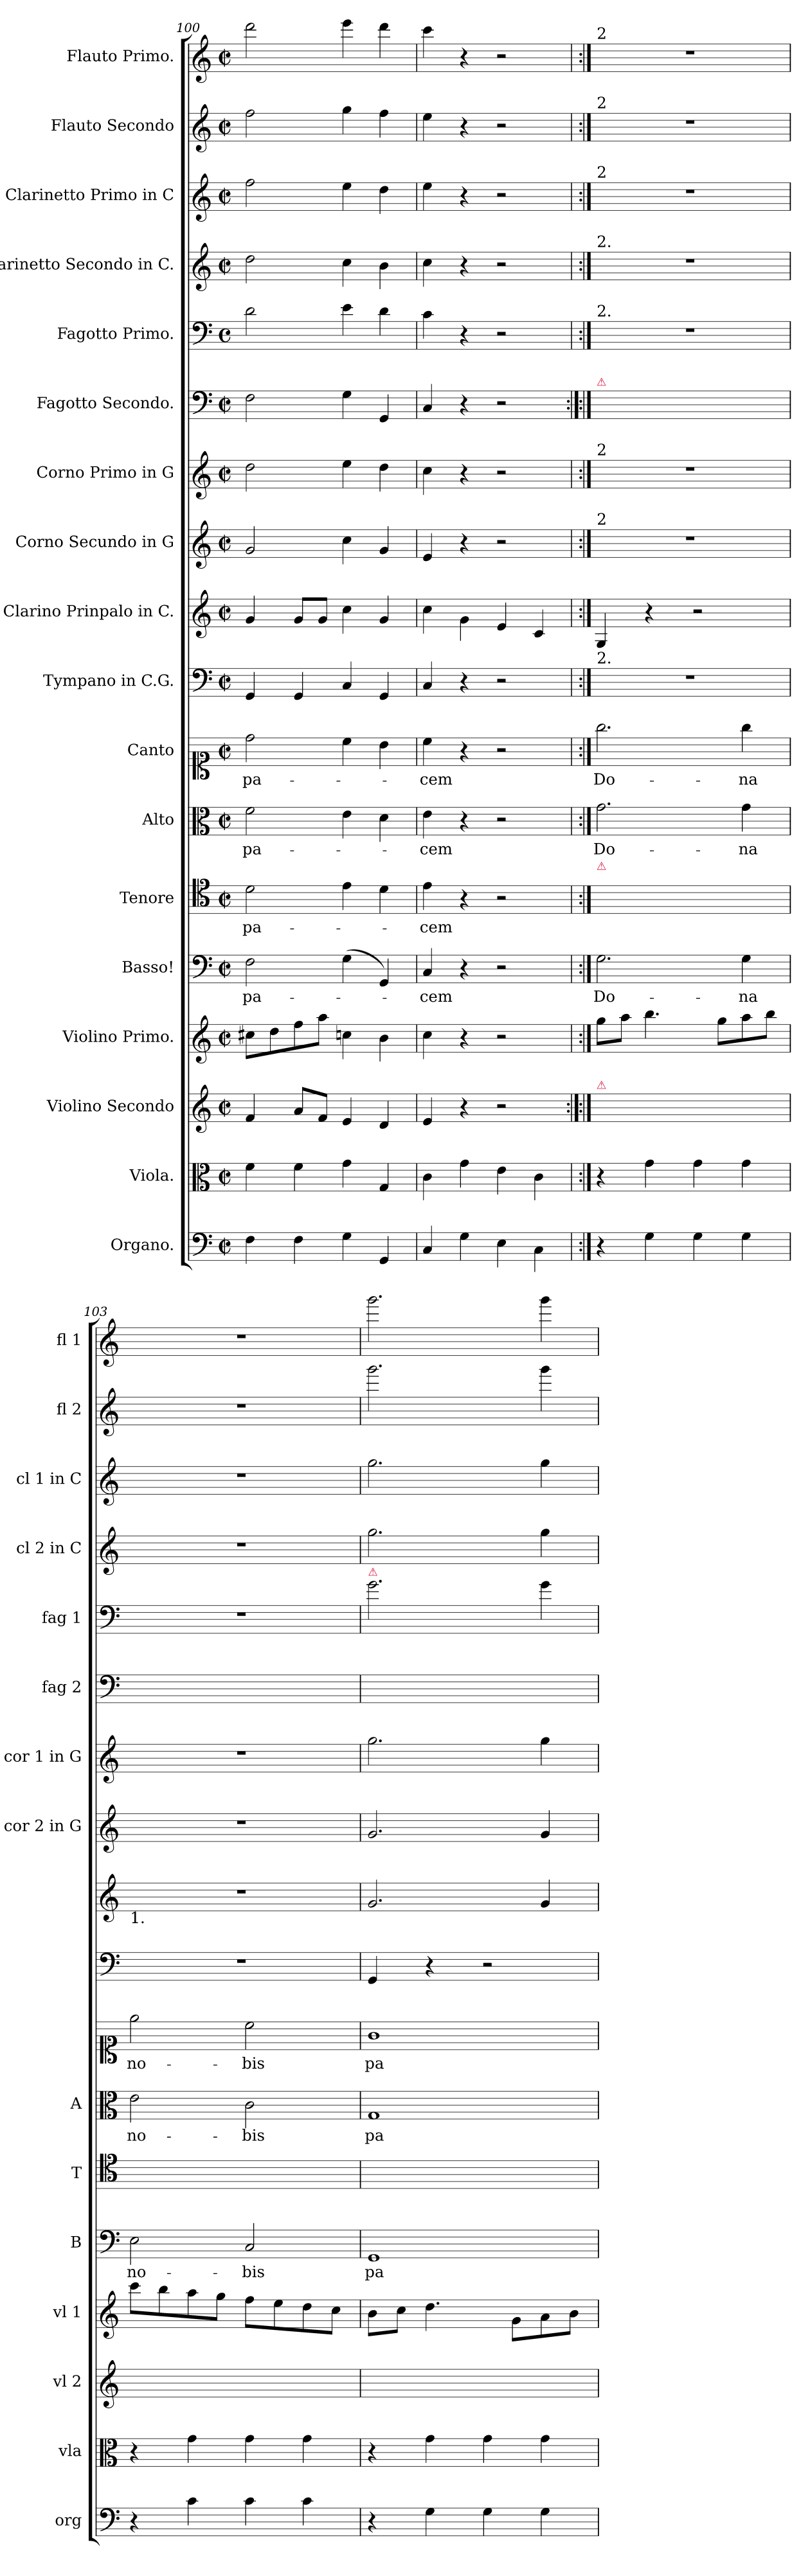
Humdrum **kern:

**kern	**kern	**kern	**kern	**kern	**text	**kern	**text	**kern	**text	**kern	**text	**kern	**kern	**kern	**kern	**kern	**kern	**kern	**kern	**kern	**kern
*part18	*part17	*part16	*part15	*part14	*part14	*part13	*part13	*part12	*part12	*part11	*part11	*part10	*part9	*part8	*part7	*part6	*part5	*part4	*part3	*part2	*part1
*staff18	*staff17	*staff16	*staff15	*staff14	*staff14	*staff13	*staff13	*staff12	*staff12	*staff11	*staff11	*staff10	*staff9	*staff8	*staff7	*staff6	*staff5	*staff4	*staff3	*staff2	*staff1
*I"Organo.	*I"Viola.	*I"Violino Secondo	*I"Violino Primo.	*I"Basso!	*	*I"Tenore	*	*I"Alto	*	*I"Canto	*	*I"Tympano in C.G.	*I"Clarino Prinpalo in C.	*I"Corno Secundo in G	*I"Corno Primo in G	*I"Fagotto Secondo.	*I"Fagotto Primo.	*I"Clarinetto Secondo in C.	*I"Clarinetto Primo in C	*I"Flauto Secondo	*I"Flauto Primo.
*I'org	*I'vla	*I'vl 2	*I'vl 1	*I'B	*	*I'T	*	*I'A	*	*	*	*	*	*I'cor 2 in G	*I'cor 1 in G	*I'fag 2	*I'fag 1	*I'cl 2 in C	*I'cl 1 in C	*I'fl 2	*I'fl 1
*clefF4	*clefC3	*clefG2	*clefG2	*clefF4	*	*clefC4	*	*clefC3	*	*clefC1	*	*clefF4	*clefG2	*clefG2	*clefG2	*clefF4	*clefF4	*clefG2	*clefG2	*clefG2	*clefG2
*k[]	*k[]	*k[]	*k[]	*k[]	*	*k[]	*	*k[]	*	*k[]	*	*k[]	*k[]	*k[]	*k[]	*k[]	*k[]	*k[]	*k[]	*k[]	*k[]
*C:	*C:	*C:	*C:	*C:	*	*C:	*	*C:	*	*C:	*	*C:	*C:	*C:	*C:	*C:	*C:	*C:	*C:	*C:	*C:
*M2/2	*M2/2	*M2/2	*M2/2	*M2/2	*	*M2/2	*	*M2/2	*	*M2/2	*	*M2/2	*M2/2	*M2/2	*M2/2	*M2/2	*M2/2	*M2/2	*M2/2	*M2/2	*M2/2
*met(c|)	*met(c|)	*met(c|)	*met(c|)	*met(c|)	*	*met(c|)	*	*met(c|)	*	*met(c|)	*	*met(c|)	*met(c|)	*met(c|)	*met(c|)	*met(c|)	*met(c)	*met(c|)	*met(c|)	*met(c|)	*met(c|)
=100	=100	=100	=100	=100	=100	=100	=100	=100	=100	=100	=100	=100	=100	=100	=100	=100	=100	=100	=100	=100	=100
4F\	4f\	4f/	8cc#X\L	2F\	pa-	2d\	pa-	2f\	pa-	2dd\	pa-	4GG/	4g/	2g/	2dd\	2F\	2d\	2dd\	2ff\	2ff\	2ddd\
.	.	.	8dd\	.	.	.	.	.	.	.	.	.	.	.	.	.	.	.	.	.	.
4F\	4f\	8a/L	8ff\	.	.	.	.	.	.	.	.	4GG/	8g/L	.	.	.	.	.	.	.	.
.	.	8f/J	8aa\J	.	.	.	.	.	.	.	.	.	8g/J	.	.	.	.	.	.	.	.
4G\	4g\	4e/	4ccn\	(4G\	.	4e\	.	4e\	.	4cc\	.	4C/	4cc\	4cc\	4ee\	4G\	4e\	4cc\	4ee\	4gg\	4eee\
4GG/	4G/	4d/	4b\	4GG/)	.	4d\	.	4d\	.	4b\	.	4GG/	4g/	4g/	4dd\	4GG/	4d\	4b\	4dd\	4ff\	4ddd\
=101	=101	=101	=101	=101	=101	=101	=101	=101	=101	=101	=101	=101	=101	=101	=101	=101	=101	=101	=101	=101	=101
4C/	4c\	4e/	4cc\	4C/	-cem	4e\	-cem	4e\	-cem	4cc\	-cem	4C/	4cc\	4e/	4cc\	4C/	4c\	4cc\	4ee\	4ee\	4ccc\
4G\	4g\	4r	4r	4r	.	4r	.	4r	.	4r	.	4r	4g\	4r	4r	4r	4r	4r	4r	4r	4r
4E\	4e\	2r	2r	2r	.	2r	.	2r	.	2r	.	2r	4e/	2r	2r	2r	2r	2r	2r	2r	2r
4C\	4c\	.	.	.	.	.	.	.	.	.	.	.	4c/	.	.	.	.	.	.	.	.
=102	=102	=102:|!	=102	=102	=102	=102	=102	=102	=102	=102	=102	=102	=102	=102	=102	=102:|!	=102	=102	=102	=102	=102
!	!	!	!	!	!	!	!	!	!	!	!	!	!	!	!	!	!	!	!	!	!LO:TX:a:t=2
!	!	!	!	!	!	!	!	!	!	!	!	!	!	!	!	!	!	!	!	!LO:TX:a:t=2	!
!	!	!	!	!	!	!	!	!	!	!	!	!	!	!	!	!	!	!	!LO:TX:a:t=2	!	!
!	!	!	!	!	!	!	!	!	!	!	!	!	!	!	!	!	!	!LO:TX:a:t=2.	!	!	!
!	!	!	!	!	!	!	!	!	!	!	!	!	!	!	!	!	!LO:TX:a:t=2.	!	!	!	!
!	!	!	!	!	!	!	!	!	!	!	!	!	!	!	!	!LO:TX:a:color=crimson:t=⚠	!	!	!	!	!
!	!	!	!	!	!	!	!	!	!	!	!	!	!	!	!LO:TX:a:t=2	!	!	!	!	!	!
!	!	!	!	!	!	!	!	!	!	!	!	!	!	!LO:TX:a:t=2	!	!	!	!	!	!	!
!	!	!	!	!	!	!	!	!	!	!	!	!LO:TX:a:t=2.	!	!	!	!	!	!	!	!	!
!	!	!	!	!	!	!LO:TX:a:color=crimson:t=⚠	!	!	!	!	!	!	!	!	!	!	!	!	!	!	!
!	!	!LO:TX:a:color=crimson:t=⚠	!	!	!	!	!	!	!	!	!	!	!	!	!	!	!	!	!	!	!
4r	4r	8G/Lyy	8gg\L	2.G\	Do-	2.g\yy	Do-	2.g\	Do-	2.gg\	Do-	1r	4G/	1r	1r	1ryy	1r	1r	1r	1r	1r
.	.	8d/yy	8aa\J	.	.	.	.	.	.	.	.	.	.	.	.	.	.	.	.	.	.
4G\	4g\	8f/yy	4.bb\	.	.	.	.	.	.	.	.	.	4r	.	.	.	.	.	.	.	.
.	.	8d/Jyy	.	.	.	.	.	.	.	.	.	.	.	.	.	.	.	.	.	.	.
4G\	4g\	8f/Lyy	.	.	.	.	.	.	.	.	.	.	2r	.	.	.	.	.	.	.	.
.	.	8dyy	8gg\L	.	.	.	.	.	.	.	.	.	.	.	.	.	.	.	.	.	.
4G\	4g\	8f/yy	8aa\	4G\	-na	4g\yy	-na	4g\	-na	4gg\	-na	.	.	.	.	.	.	.	.	.	.
.	.	8d/Jyy	8bb\J	.	.	.	.	.	.	.	.	.	.	.	.	.	.	.	.	.	.
=103	=103	=103	=103	=103	=103	=103	=103	=103	=103	=103	=103	=103	=103	=103	=103	=103	=103	=103	=103	=103	=103
!	!	!	!	!	!	!	!	!	!	!	!	!	!LO:TX:b:t=1.	!	!	!	!	!	!	!	!
4r	4r	8G/Lyy	8ccc\L	2E\	no-	2e\yy	no-	2e\	no-	2ee\	no-	1r	1r	1r	1r	1ryy	1r	1r	1r	1r	1r
.	.	8c/yy	8bb\	.	.	.	.	.	.	.	.	.	.	.	.	.	.	.	.	.	.
4c\	4g\	8e/yy	8aa\	.	.	.	.	.	.	.	.	.	.	.	.	.	.	.	.	.	.
.	.	8c/Jyy	8gg\J	.	.	.	.	.	.	.	.	.	.	.	.	.	.	.	.	.	.
4c\	4g\	8e/Lyy	8ff\L	2C/	-bis	2c\yy	-bis	2c\	-bis	2cc\	-bis	.	.	.	.	.	.	.	.	.	.
.	.	8cyy	8ee\	.	.	.	.	.	.	.	.	.	.	.	.	.	.	.	.	.	.
4c\	4g\	8e/yy	8dd\	.	.	.	.	.	.	.	.	.	.	.	.	.	.	.	.	.	.
.	.	8c/Jyy	8cc\J	.	.	.	.	.	.	.	.	.	.	.	.	.	.	.	.	.	.
=104	=104	=104	=104	=104	=104	=104	=104	=104	=104	=104	=104	=104	=104	=104	=104	=104	=104	=104	=104	=104	=104
!	!	!	!	!	!	!	!	!	!	!	!	!	!	!	!	!	!LO:TX:a:color=crimson:t=⚠	!	!	!	!
4r	4r	8G/Lyy	8b\L	1GG	pa-	1Gyy	pa-	1G	pa-	1g	pa-	4GG/	2.g/	2.g/	2.gg\	2.G\yy	2.g\	2.gg\	2.gg\	2.ggg\	2.ggg\
.	.	8B/yy	8cc\J	.	.	.	.	.	.	.	.	.	.	.	.	.	.	.	.	.	.
4G\	4g\	8d/yy	4.dd\	.	.	.	.	.	.	.	.	4r	.	.	.	.	.	.	.	.	.
.	.	8B/Jyy	.	.	.	.	.	.	.	.	.	.	.	.	.	.	.	.	.	.	.
4G\	4g\	8d/Lyy	.	.	.	.	.	.	.	.	.	2r	.	.	.	.	.	.	.	.	.
.	.	8Byy	8g\L	.	.	.	.	.	.	.	.	.	.	.	.	.	.	.	.	.	.
4G\	4g\	8d/yy	8a\	.	.	.	.	.	.	.	.	.	4g/	4g/	4gg\	4G\yy	4g\	4gg\	4gg\	4ggg\	4ggg\
.	.	8B/Jyy	8b\J	.	.	.	.	.	.	.	.	.	.	.	.	.	.	.	.	.	.
=	=	=	=	=	=	=	=	=	=	=	=	=	=	=	=	=	=	=	=	=	=
*-	*-	*-	*-	*-	*-	*-	*-	*-	*-	*-	*-	*-	*-	*-	*-	*-	*-	*-	*-	*-	*-
